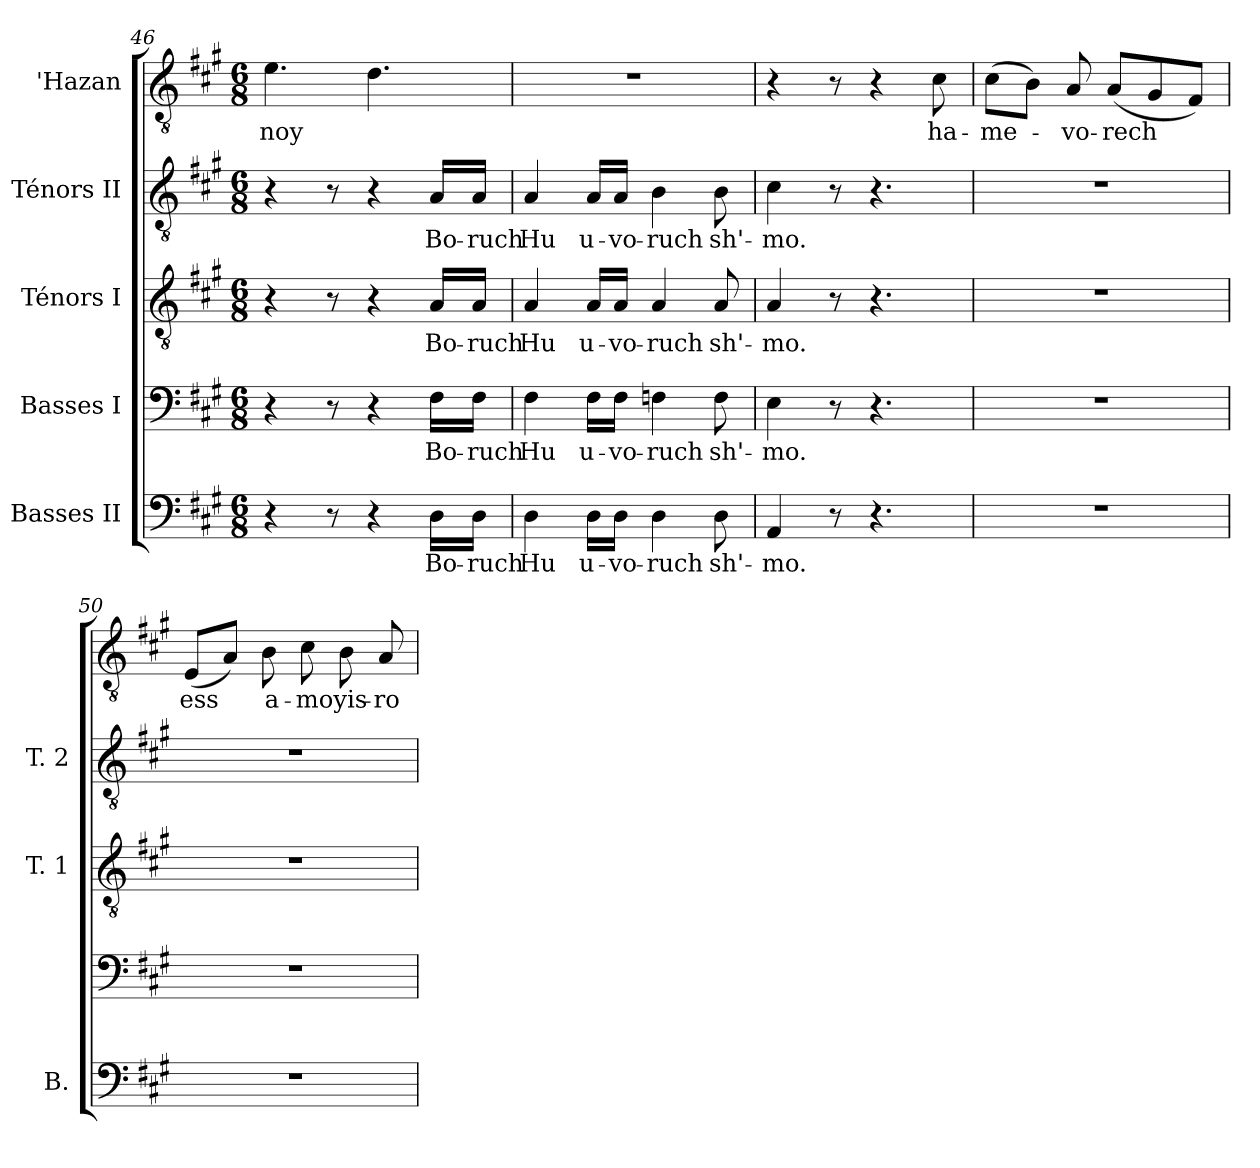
**kern	**text	**kern	**text	**kern	**text	**kern	**text	**kern	**text
*part5	*part5	*part4	*part4	*part3	*part3	*part2	*part2	*part1	*part1
*staff5	*staff5	*staff4	*staff4	*staff3	*staff3	*staff2	*staff2	*staff1	*staff1
*I"Basses II	*	*I"Basses I	*	*I"Ténors I	*	*I"Ténors II	*	*I"'Hazan	*
*I'B.	*	*	*	*I'T. 1	*	*I'T. 2	*	*	*
*clefF4	*	*clefF4	*	*clefGv2	*	*clefGv2	*	*clefGv2	*
*	*	*	*	*ITrd7c12	*	*ITrd7c12	*	*ITrd7c12	*
*k[f#c#g#]	*	*k[f#c#g#]	*	*k[f#c#g#]	*	*k[f#c#g#]	*	*k[f#c#g#]	*
*A:	*	*A:	*	*A:	*	*A:	*	*A:	*
*M6/8	*	*M6/8	*	*M6/8	*	*M6/8	*	*M6/8	*
=46	=46	=46	=46	=46	=46	=46	=46	=46	=46
!	!	!	!	!	!	!	!	!	!LO:LY:b:color=#000000
4r	.	4r	.	4r	.	4r	.	4.Ei\	-noy
8r	.	8r	.	8r	.	8r	.	.	.
4r	.	4r	.	4r	.	4r	.	4.Di\	.
!	!LO:LY:b:color=#000000	!	!	!	!	!	!	!	!
!	!	!	!LO:LY:b:color=#000000	!	!	!	!	!	!
!	!	!	!	!	!LO:LY:b:color=#000000	!	!	!	!
!	!	!	!	!	!	!	!LO:LY:b:color=#000000	!	!
16Di\LL	Bo-	16F#i\LL	Bo-	16AAi/LL	Bo-	16AAi/LL	Bo-	.	.
!	!LO:LY:b:color=#000000	!	!	!	!	!	!	!	!
!	!	!	!LO:LY:b:color=#000000	!	!	!	!	!	!
!	!	!	!	!	!LO:LY:b:color=#000000	!	!	!	!
!	!	!	!	!	!	!	!LO:LY:b:color=#000000	!	!
16Di\JJ	-ruch	16F#i\JJ	-ruch	16AAi/JJ	-ruch	16AAi/JJ	-ruch	.	.
=47	=47	=47	=47	=47	=47	=47	=47	=47	=47
!	!LO:LY:b:color=#000000	!	!	!	!	!	!	!	!
!	!	!	!LO:LY:b:color=#000000	!	!	!	!	!	!
!	!	!	!	!	!LO:LY:b:color=#000000	!	!	!	!
!	!	!	!	!	!	!	!LO:LY:b:color=#000000	!LO:N:vis=1	!
4Di\	Hu	4F#i\	Hu	4AAi/	Hu	4AAi/	Hu	2.r	.
!	!LO:LY:b:color=#000000	!	!	!	!	!	!	!	!
!	!	!	!LO:LY:b:color=#000000	!	!	!	!	!	!
!	!	!	!	!	!LO:LY:b:color=#000000	!	!	!	!
!	!	!	!	!	!	!	!LO:LY:b:color=#000000	!	!
16Di\LL	u-	16F#i\LL	u-	16AAi/LL	u-	16AAi/LL	u-	.	.
!	!LO:LY:b:color=#000000	!	!	!	!	!	!	!	!
!	!	!	!LO:LY:b:color=#000000	!	!	!	!	!	!
!	!	!	!	!	!LO:LY:b:color=#000000	!	!	!	!
!	!	!	!	!	!	!	!LO:LY:b:color=#000000	!	!
16Di\JJ	-vo-	16F#i\JJ	-vo-	16AAi/JJ	-vo-	16AAi/JJ	-vo-	.	.
!	!LO:LY:b:color=#000000	!	!	!	!	!	!	!	!
!	!	!	!LO:LY:b:color=#000000	!	!	!	!	!	!
!	!	!	!	!	!LO:LY:b:color=#000000	!	!	!	!
!	!	!	!	!	!	!	!LO:LY:b:color=#000000	!	!
4Di\	-ruch	4Fni\	-ruch	4AAi/	-ruch	4BBi\	-ruch	.	.
!	!LO:LY:b:color=#000000	!	!	!	!	!	!	!	!
!	!	!	!LO:LY:b:color=#000000	!	!	!	!	!	!
!	!	!	!	!	!LO:LY:b:color=#000000	!	!	!	!
!	!	!	!	!	!	!	!LO:LY:b:color=#000000	!	!
8Di\	sh'-	8Fi\	sh'-	8AAi/	sh'-	8BBi\	sh'-	.	.
!!LO:PB:g=z
=48	=48	=48	=48	=48	=48	=48	=48	=48	=48
!	!LO:LY:b:color=#000000	!	!	!	!	!	!	!	!
!	!	!	!LO:LY:b:color=#000000	!	!	!	!	!	!
!	!	!	!	!	!LO:LY:b:color=#000000	!	!	!	!
!	!	!	!	!	!	!	!LO:LY:b:color=#000000	!	!
4AAi/	-mo.	4Ei\	-mo.	4AAi/	-mo.	4C#i\	-mo.	4r	.
8r	.	8r	.	8r	.	8r	.	8r	.
4.r	.	4.r	.	4.r	.	4.r	.	4r	.
!	!	!	!	!	!	!	!	!	!LO:LY:b:color=#000000
.	.	.	.	.	.	.	.	8C#i\	ha-
=49	=49	=49	=49	=49	=49	=49	=49	=49	=49
!LO:N:vis=1	!	!LO:N:vis=1	!	!LO:N:vis=1	!	!LO:N:vis=1	!	!	!
!	!	!	!	!	!	!	!	!	!LO:LY:b:color=#000000
2.r	.	2.r	.	2.r	.	2.r	.	(8C#i\L	-me-
.	.	.	.	.	.	.	.	8BBi\J)	.
!	!	!	!	!	!	!	!	!	!LO:LY:b:color=#000000
.	.	.	.	.	.	.	.	8AAi/	-vo-
!	!	!	!	!	!	!	!	!	!LO:LY:b:color=#000000
.	.	.	.	.	.	.	.	(8AAi/L	-rech
.	.	.	.	.	.	.	.	8GG#i/	.
.	.	.	.	.	.	.	.	8FF#i/J)	.
=50	=50	=50	=50	=50	=50	=50	=50	=50	=50
!LO:N:vis=1	!	!LO:N:vis=1	!	!LO:N:vis=1	!	!LO:N:vis=1	!	!	!
!	!	!	!	!	!	!	!	!	!LO:LY:b:color=#000000
2.r	.	2.r	.	2.r	.	2.r	.	(8EEi/L	ess
.	.	.	.	.	.	.	.	8AAi/J)	.
!	!	!	!	!	!	!	!	!	!LO:LY:b:color=#000000
.	.	.	.	.	.	.	.	8BBi\	a-
!	!	!	!	!	!	!	!	!	!LO:LY:b:color=#000000
.	.	.	.	.	.	.	.	8C#i\	-mo
!	!	!	!	!	!	!	!	!	!LO:LY:b:color=#000000
.	.	.	.	.	.	.	.	8BBi\	yis-
!	!	!	!	!	!	!	!	!	!LO:LY:b:color=#000000
.	.	.	.	.	.	.	.	8AAi/	-ro-
=	=	=	=	=	=	=	=	=	=
*-	*-	*-	*-	*-	*-	*-	*-	*-	*-
